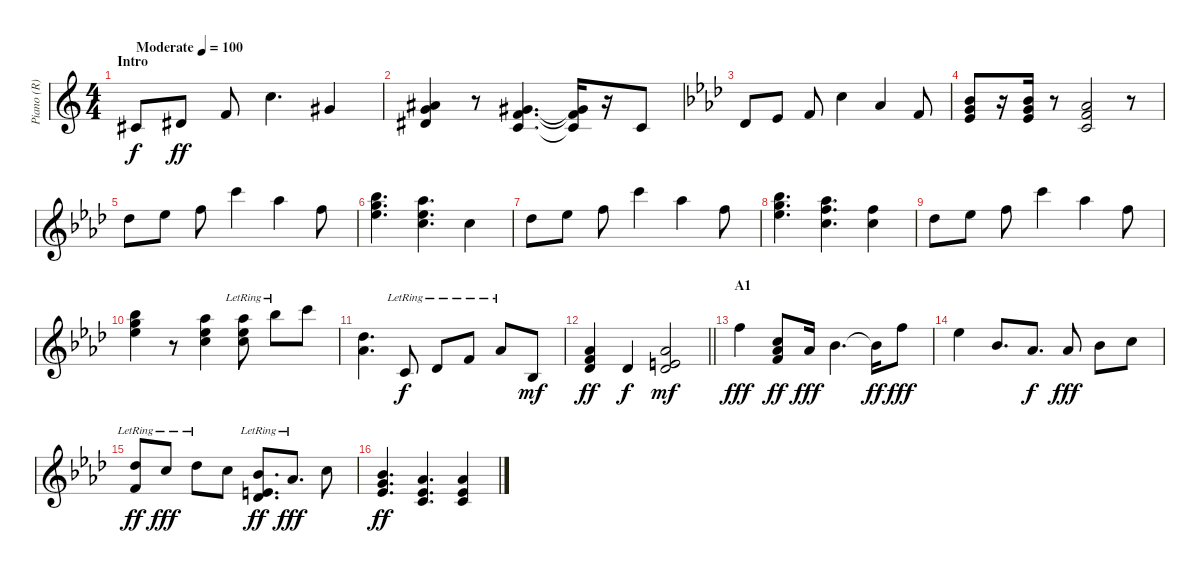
\track ("Piano (R)" "Piano (R)") {instrument acousticgrandpiano}
\staff {score}
\tuning (E4 B3 G3 D3 A2 E2 B1) {hide}
\ts (4 4)
\section ("" "Intro")
\tempo (100 "Moderate")
\clef g2
\ks c
2.2.8{dy f instrument acousticgrandpiano} 4.2.8{dy ff} 1.1.8 8.1.4{d} 4.1.4 |
(6.1 8.2 8.3).4 r.8 (4.1 6.2 5.3).4{d} (4.1{t} 6.2{t} 5.3{t}).16 r.16 1.2.8 |
\ks ab
2.2.8 4.2.8 1.1.8 8.1.4 4.1.4 1.1.8 |
(6.1 8.2 8.3).8 r.16 (6.1 8.2 8.3).16 r.8 (4.1 6.2 5.3).2 r.8 |
9.1.8 11.1.8 13.1.8 20.1.4 16.1.4 13.1.8 |
(18.1 20.2 20.3).4{d} (16.1 16.2 17.3).4{d} 8.1.4 |
9.1.8 11.1.8 13.1.8 20.1.4 16.1.4 13.1.8 |
(18.1 20.2 20.3).4{d} (16.1 18.2 17.3).4{d} (13.1 13.2).4 |
9.1.8 11.1.8 13.1.8 20.1.4 16.1.4 13.1.8 |
(18.1 20.2 20.3).4 r.8 (16.1 16.2 17.3).4 (16.1{lr} 16.2{lr} 17.3{lr}).8 18.1{lr}.8 20.1.8 |
(9.1 9.2).4{d} 1.2{lr}.8{dy f} 2.2{lr}.8 1.1{lr}.8 4.1{lr}.8 3.3.8{dy mf} |
\barLineRight lightlight
(4.1 6.2 6.3).4{dy ff} 2.2.4{dy f} (4.1 5.2 6.3).2{dy mf} |
\section ("" "A1")
13.1.4{dy fff} (8.1 9.2 10.3).8{dy ff} 4.1.16{dy fff} 6.1.4{d} 6.1{t}.16{dy ff} 13.1.8{dy fff} |
11.1.4 6.1.8{d} 4.1.8{d dy f} 4.1.8{dy fff} 6.1.8 8.1.8 |
(9.1{lr} 6.2{lr}).8{dy ff} 8.1{lr}.8{dy fff} 9.1{lr}.8 8.1.8 (6.1{lr} 5.2{lr} 6.3{lr}).8{d dy ff} 4.1{lr}.8{d dy fff} 8.1.8 |
(6.1 8.2 8.3).4{d dy ff} (4.1 4.2 5.3).4{d} (4.1 4.2 5.3).4
